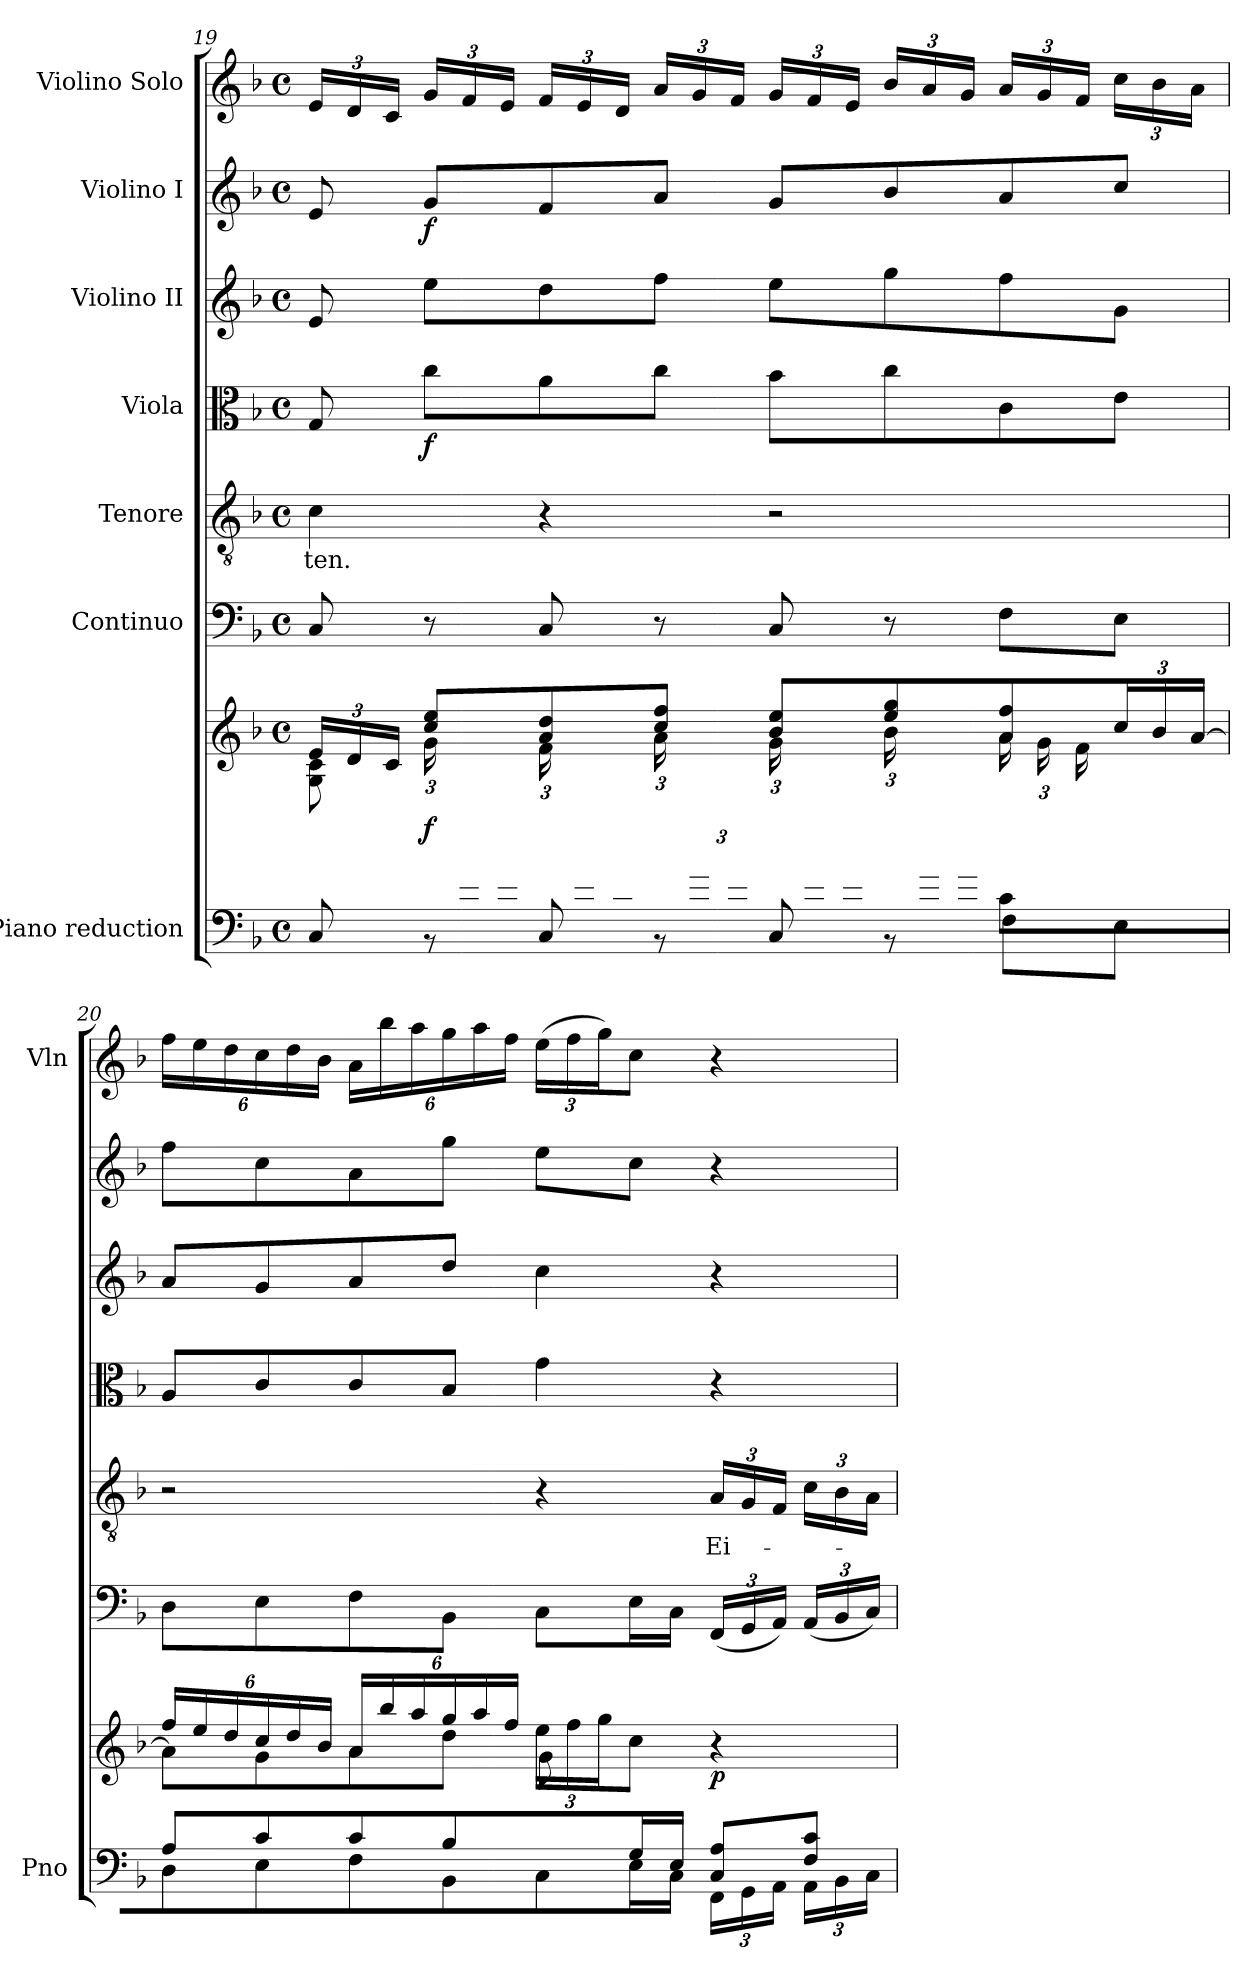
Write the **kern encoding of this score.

**kern	**kern	**dynam	**kern	**dynam	**kern	**text	**kern	**dynam	**kern	**dynam	**kern	**dynam	**kern
*part7	*part7	*part7	*part6	*part6	*part5	*part5	*part4	*part4	*part3	*part3	*part2	*part2	*part1
*staff8	*staff7	*staff7/8	*staff6	*staff6	*staff5	*staff5	*staff4	*staff4	*staff3	*staff3	*staff2	*staff2	*staff1
*I"Piano reduction	*	*	*I"Continuo	*	*I"Tenore	*	*I"Viola	*	*I"Violino II	*	*I"Violino I	*	*I"Violino Solo
*I'Pno	*	*	*	*	*	*	*	*	*	*	*	*	*I'Vln
*clefF4	*clefG2	*	*clefF4	*	*clefGv2	*	*clefC3	*	*clefG2	*	*clefG2	*	*clefG2
*k[b-]	*k[b-]	*	*k[b-]	*	*k[b-]	*	*k[b-]	*	*k[b-]	*	*k[b-]	*	*k[b-]
*M4/4	*M4/4	*	*M4/4	*	*M4/4	*	*M4/4	*	*M4/4	*	*M4/4	*	*M4/4
*met(c)	*met(c)	*	*met(c)	*	*met(c)	*	*met(c)	*	*met(c)	*	*met(c)	*	*met(c)
=19	=19	=19	=19	=19	=19	=19	=19	=19	=19	=19	=19	=19	=19
*^	*	*	*	*	*	*	*	*	*	*	*	*	*
*	*^	*	*	*	*	*	*	*	*	*	*	*	*	*
*	*	*	*Xbrackettup	*	*	*	*	*	*	*	*	*	*	*	*
*	*	*	*^	*	*	*	*	*	*	*	*	*	*	*	*
*	*	*	*	*^	*	*	*	*	*	*	*	*	*	*	*	*
!	!	!	!	!	!	!	!	!	!	!LO:LY:b	!	!	!	!	!	!	!
*	*	*	*	*	*	*	*	*	*	*	*	*	*	*	*	*	*Xbrackettup
6ryy	2.ryy	8C/	24e/LL	8G\ 8c\	2ryy	.	8C/	.	4c\	ten.	8G/	.	8e/	.	8e/	.	24e/LL
.	.	.	24d/	.	.	.	.	.	.	.	.	.	.	.	.	.	24d/
.	.	.	24c/JJ	.	.	.	.	.	.	.	.	.	.	.	.	.	24c/JJ
!	!	!	!	!	!	!LO:DY:b	!	!	!	!	!	!LO:DY:b	!	!LO:DY:b	!	!	!
!	!	!	!	!	!	!	!	!	!	!	!	!	!	!LO:DY:n=1:b	!	!	!
!	!	!	!	!	!	!	!	!	!	!	!	!	!	!LO:DY:n=2:b	!	!LO:DY:b	!
.	.	8r	8cc/ 8ee/L	24g\LL	.	f	8r	.	.	.	8cc\L	f	8ee\L	other-dynamics f other-dynamics	8g/L	f	24g/LL
24f/	.	.	.	12ryy	.	.	.	.	.	.	.	.	.	.	.	.	24f/
24e/JJ	.	.	.	.	.	.	.	.	.	.	.	.	.	.	.	.	24e/JJ
!	!	!	!	!	!	!	!	!LO:DY:a	!	!	!	!	!	!	!	!	!
!	!	!	!	!	!	!	!	!LO:DY:n=1:a	!	!	!	!	!	!	!	!	!
!	!	!	!	!	!	!	!	!LO:DY:n=2:a	!	!	!	!	!	!	!	!	!
24ryy	.	8C/	8a/ 8dd/	24f\LL	.	.	8C/	other-dynamics f other-dynamics	4r	.	8a\	.	8dd\	.	8f/	.	24f/LL
24e/	.	.	.	12ryy	.	.	.	.	.	.	.	.	.	.	.	.	24e/
24d/JJ	.	.	.	.	.	.	.	.	.	.	.	.	.	.	.	.	24d/JJ
24ryy	.	8r	8cc/ 8ff/J	24a\LL	.	.	8r	.	.	.	8cc\J	.	8ff\J	.	8a/J	.	24a/LL
24g/	.	.	.	12ryy	.	.	.	.	.	.	.	.	.	.	.	.	24g/
24f/JJ	.	.	.	.	.	.	.	.	.	.	.	.	.	.	.	.	24f/JJ
24ryy	.	8C/	8b-/ 8ee/L	24g\LL	4ryy	.	8C/	.	2r	.	8b-\L	.	8ee\L	.	8g/L	.	24g/LL
24f/	.	.	.	12ryy	.	.	.	.	.	.	.	.	.	.	.	.	24f/
24e/JJ	.	.	.	.	.	.	.	.	.	.	.	.	.	.	.	.	24e/JJ
24ryy	.	8r	8ee/ 8gg/	24b-\LL	.	.	8r	.	.	.	8cc\	.	8gg\	.	8b-/	.	24b-/LL
24a/	.	.	.	12ryy	.	.	.	.	.	.	.	.	.	.	.	.	24a/
24g/JJ	.	.	.	.	.	.	.	.	.	.	.	.	.	.	.	.	24g/JJ
4ryy	8c/L	8F\L	8a/ 8ff/	24a\LL	8ryy	.	8F\L	.	.	.	8c\	.	8ff\	.	8a/	.	24a/LL
.	.	.	.	24g\	.	.	.	.	.	.	.	.	.	.	.	.	24g/
.	.	.	.	24f\JJ	.	.	.	.	.	.	.	.	.	.	.	.	24f/JJ
.	8ryy	8E\J	24cc/L	8ryy	8g\ 8cc\J	.	8E\J	.	.	.	8e\J	.	8g\J	.	8cc/J	.	24cc\LL
.	.	.	24b-/	.	.	.	.	.	.	.	.	.	.	.	.	.	24b-\
.	.	.	[<24a/JJ	.	.	.	.	.	.	.	.	.	.	.	.	.	24a\JJ
*	*v	*v	*	*	*	*	*	*	*	*	*	*	*	*	*	*	*
!!LO:LB:g=z
=20	=20	=20	=20	=20	=20	=20	=20	=20	=20	=20	=20	=20	=20	=20	=20	=20
*	*	*brackettup	*	*	*	*	*	*	*	*	*	*	*	*	*	*brackettup
8A/L	8D\L	24ff/LL	8a\L]	2ryy	.	8D\L	.	2r	.	8A/L	.	8a/L	.	8ff\L	.	24ff\LL
.	.	24ee/	.	.	.	.	.	.	.	.	.	.	.	.	.	24ee\
.	.	24dd/	.	.	.	.	.	.	.	.	.	.	.	.	.	24dd\
8c/	8E\	24cc/	8g\	.	.	8E\	.	.	.	8c/	.	8g/	.	8cc\	.	24cc\
.	.	24dd/	.	.	.	.	.	.	.	.	.	.	.	.	.	24dd\
.	.	24b-/JJ	.	.	.	.	.	.	.	.	.	.	.	.	.	24b-\JJ
8c/	8F\	24a/LL	8a\	.	.	8F\	.	.	.	8c/	.	8a/	.	8a\	.	24a\LL
.	.	24bb-/	.	.	.	.	.	.	.	.	.	.	.	.	.	24bb-\
.	.	24aa/	.	.	.	.	.	.	.	.	.	.	.	.	.	24aa\
8B-/J	8BB-\J	24gg/	8dd\J	.	.	8BB-\J	.	.	.	8B-/J	.	8dd/J	.	8gg\J	.	24gg\
.	.	24aa/	.	.	.	.	.	.	.	.	.	.	.	.	.	24aa\
.	.	24ff/JJ	.	.	.	.	.	.	.	.	.	.	.	.	.	24ff\JJ
*	*	*Xbrackettup	*	*	*	*	*	*	*	*	*	*	*	*	*	*Xbrackettup
8ryy	8C\L	24ee\LL	4ryy	8g\L	.	8C\L	.	4r	.	4g\	.	4cc\	.	8ee\L	.	(24ee\LL
.	.	24ff\	.	.	.	.	.	.	.	.	.	.	.	.	.	24ff\
.	.	24gg\J	.	.	.	.	.	.	.	.	.	.	.	.	.	24gg\J)
16G/L	16E\L	8cc\J	.	4.ryy	.	16E\L	.	.	.	.	.	.	.	8cc\J	.	8cc\J
16E/JJ	16C\JJ	.	.	.	.	16C\JJ	.	.	.	.	.	.	.	.	.	.
*	*Xbrackettup	*	*	*	*	*Xbrackettup	*	*Xbrackettup	*	*	*	*	*	*	*	*
!	!	!	!	!	!LO:DY:b	!	!LO:DY:a	!	!LO:LY:b	!	!	!	!	!	!	!
!	!	!	!	!	!	!	!LO:DY:n=1:a	!	!	!	!	!	!	!	!	!
!	!	!	!	!	!	!	!LO:DY:n=2:a	!	!	!	!	!	!	!	!	!
8C/ 8A/L	24FF\LL	4r	4ryy	.	p	(24FF/LL	other-dynamics p other-dynamics	24A/LL	Ei-	4r	.	4r	.	4r	.	4r
.	24GG\	.	.	.	.	24GG/	.	24G/	.	.	.	.	.	.	.	.
.	24AA\JJ	.	.	.	.	24AA/JJ)	.	24F/JJ	.	.	.	.	.	.	.	.
8F/ 8c/J	24AA\LL	.	.	.	.	(24AA/LL	.	24c\LL	.	.	.	.	.	.	.	.
.	24BB-\	.	.	.	.	24BB-/	.	24B-\	.	.	.	.	.	.	.	.
.	24C\JJ	.	.	.	.	24C/JJ)	.	24A\JJ	.	.	.	.	.	.	.	.
*v	*v	*	*	*	*	*	*	*	*	*	*	*	*	*	*	*
*	*v	*v	*v	*	*	*	*	*	*	*	*	*	*	*	*
=	=	=	=	=	=	=	=	=	=	=	=	=	=
*-	*-	*-	*-	*-	*-	*-	*-	*-	*-	*-	*-	*-	*-
